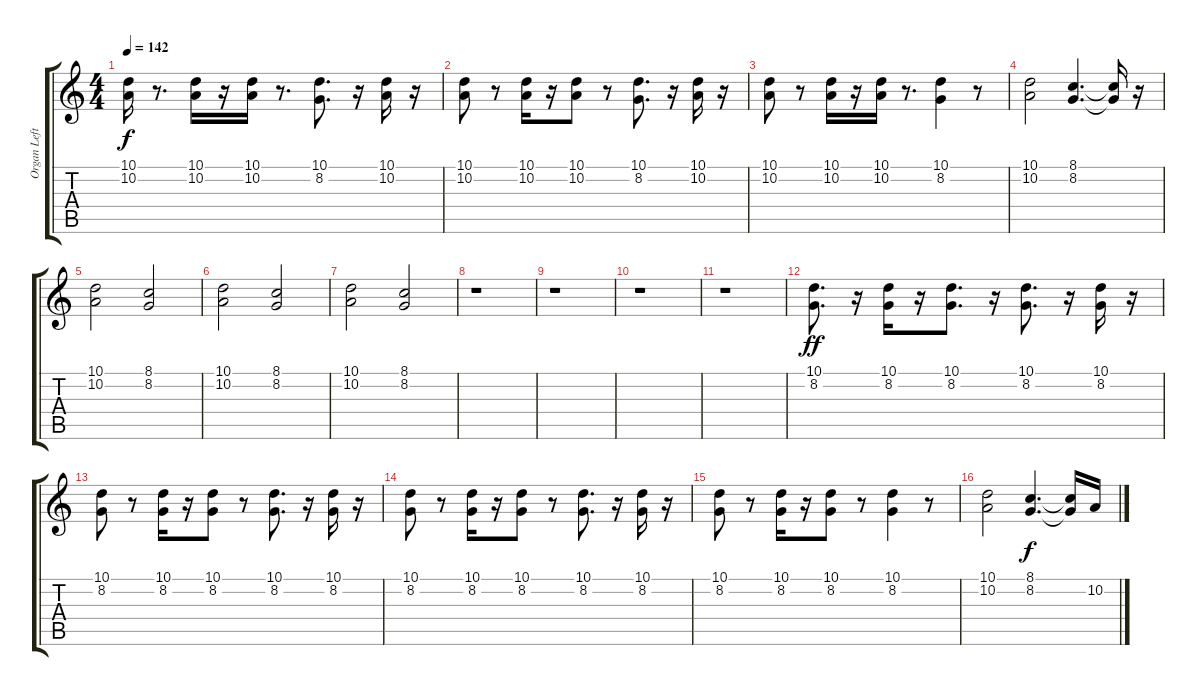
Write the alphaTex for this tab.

\track ("Organ Left" "Organ Left") {instrument rockorgan}
\staff {score tabs}
\tuning (E4 B3 G3 D3 A2 E2) {hide}
\ts (4 4)
\tempo 142
\clef g2
\ks c
(10.1 10.2).16{dy f} r.8{d} (10.1 10.2).16 r.16 (10.1 10.2).16 r.8{d} (10.1 8.2).8{d} r.16 (10.1 10.2).16 r.16 |
(10.1 10.2).8 r.8 (10.1 10.2).16 r.16 (10.1 10.2).8 r.8 (10.1 8.2).8{d} r.16 (10.1 10.2).16 r.16 |
(10.1 10.2).8 r.8 (10.1 10.2).16 r.16 (10.1 10.2).16 r.8{d} (10.1 8.2).4 r.8 |
(10.1 10.2).2 (8.1 8.2).4{d} (8.1{t} 8.2{t}).16 r.16 |
(10.1 10.2).2 (8.1 8.2).2 |
(10.1 10.2).2 (8.1 8.2).2 |
(10.1 10.2).2 (8.1 8.2).2 |
r.1 |
r.1 |
r.1 |
r.1 |
(10.1 8.2).8{d dy ff} r.16 (10.1 8.2).16 r.16 (10.1 8.2).8{d} r.16 (10.1 8.2).8{d} r.16 (10.1 8.2).16 r.16 |
(10.1 8.2).8 r.8 (10.1 8.2).16 r.16 (10.1 8.2).8 r.8 (10.1 8.2).8{d} r.16 (10.1 8.2).16 r.16 |
(10.1 8.2).8 r.8 (10.1 8.2).16 r.16 (10.1 8.2).8 r.8 (10.1 8.2).8{d} r.16 (10.1 8.2).16 r.16 |
(10.1 8.2).8 r.8 (10.1 8.2).16 r.16 (10.1 8.2).8 r.8 (10.1 8.2).4 r.8 |
(10.1 10.2).2 (8.1 8.2).4{d dy f} (8.1{t} 8.2{t}).16 10.2.16
